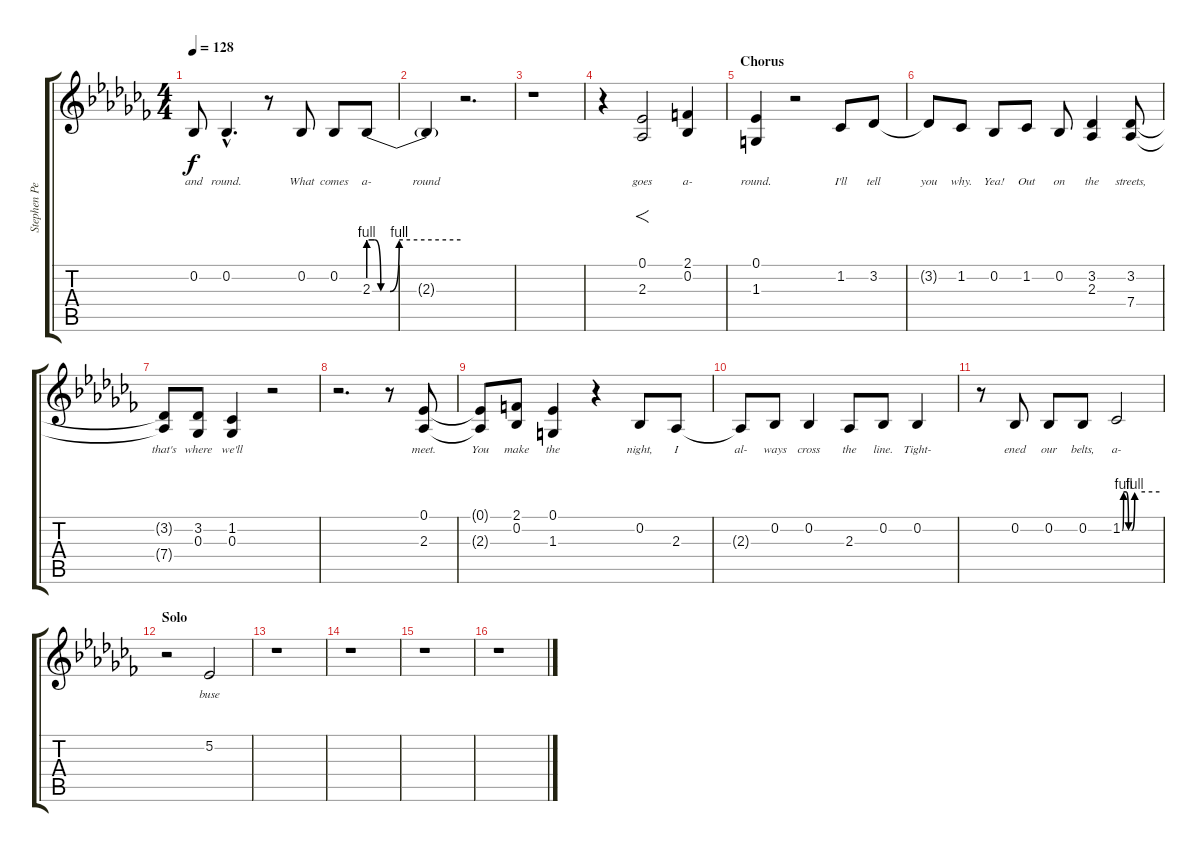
\track ("Stephen Pearcy" "Stephen Pe") {instrument lead2sawtooth}
\staff {score tabs}
\tuning (Eb4 Bb3 Gb3 Db3 Ab2 Eb2) {hide}
\ts (4 4)
\tempo 128
\clef g2
\ks cb
0.2.8{lyrics (0 "and") lyrics (1 "") lyrics (2 "") lyrics (3 "") lyrics (4 "") dy f} 0.2{hac}.4{d lyrics (0 "round.") lyrics (1 "") lyrics (2 "") lyrics (3 "") lyrics (4 "")} r.8 0.2.8{lyrics (0 "What") lyrics (1 "") lyrics (2 "") lyrics (3 "") lyrics (4 "")} 0.2.8{lyrics (0 "comes") lyrics (1 "") lyrics (2 "") lyrics (3 "") lyrics (4 "")} 2.3{be (custom 0 4 4 4 8 0 14 0 20 4 60 4)}.8{lyrics (0 "a-") lyrics (1 "") lyrics (2 "") lyrics (3 "") lyrics (4 "")} |
2.3{t}.4{lyrics (0 "round") lyrics (1 "") lyrics (2 "") lyrics (3 "") lyrics (4 "")} r.2{d} |
r.1 |
r.4 (0.1 2.3).2{f lyrics (0 "goes") lyrics (1 "") lyrics (2 "") lyrics (3 "") lyrics (4 "")} (2.1 0.2).4{lyrics (0 "a-") lyrics (1 "") lyrics (2 "") lyrics (3 "") lyrics (4 "")} |
\section ("" "Chorus")
(0.1 1.3).4{lyrics (0 "round.") lyrics (1 "") lyrics (2 "") lyrics (3 "") lyrics (4 "")} r.2 1.2.8{lyrics (0 "I'll") lyrics (1 "") lyrics (2 "") lyrics (3 "") lyrics (4 "")} 3.2.8{lyrics (0 "tell") lyrics (1 "") lyrics (2 "") lyrics (3 "") lyrics (4 "")} |
3.2{t}.8{lyrics (0 "you") lyrics (1 "") lyrics (2 "") lyrics (3 "") lyrics (4 "")} 1.2.8{lyrics (0 "why.") lyrics (1 "") lyrics (2 "") lyrics (3 "") lyrics (4 "")} 0.2.8{lyrics (0 "Yea!") lyrics (1 "") lyrics (2 "") lyrics (3 "") lyrics (4 "")} 1.2.8{lyrics (0 "Out") lyrics (1 "") lyrics (2 "") lyrics (3 "") lyrics (4 "")} 0.2.8{lyrics (0 "on") lyrics (1 "") lyrics (2 "") lyrics (3 "") lyrics (4 "")} (3.2 2.3).4{lyrics (0 "the") lyrics (1 "") lyrics (2 "") lyrics (3 "") lyrics (4 "")} (3.2 7.4).8{lyrics (0 "streets,") lyrics (1 "") lyrics (2 "") lyrics (3 "") lyrics (4 "")} |
(3.2{t} 7.4{t}).8{lyrics (0 "that's") lyrics (1 "") lyrics (2 "") lyrics (3 "") lyrics (4 "")} (3.2 0.3).8{lyrics (0 "where") lyrics (1 "") lyrics (2 "") lyrics (3 "") lyrics (4 "")} (1.2 0.3).4{lyrics (0 "we'll") lyrics (1 "") lyrics (2 "") lyrics (3 "") lyrics (4 "")} r.2 |
r.2{d} r.8 (0.1 2.3).8{lyrics (0 "meet.") lyrics (1 "") lyrics (2 "") lyrics (3 "") lyrics (4 "")} |
(0.1{t} 2.3{t}).8{lyrics (0 "You") lyrics (1 "") lyrics (2 "") lyrics (3 "") lyrics (4 "")} (2.1 0.2).8{lyrics (0 "make") lyrics (1 "") lyrics (2 "") lyrics (3 "") lyrics (4 "")} (0.1 1.3).4{lyrics (0 "the") lyrics (1 "") lyrics (2 "") lyrics (3 "") lyrics (4 "")} r.4 0.2.8{lyrics (0 "night,") lyrics (1 "") lyrics (2 "") lyrics (3 "") lyrics (4 "")} 2.3.8{lyrics (0 "I") lyrics (1 "") lyrics (2 "") lyrics (3 "") lyrics (4 "")} |
2.3{t}.8{lyrics (0 "al-") lyrics (1 "") lyrics (2 "") lyrics (3 "") lyrics (4 "")} 0.2.8{lyrics (0 "ways") lyrics (1 "") lyrics (2 "") lyrics (3 "") lyrics (4 "")} 0.2.4{lyrics (0 "cross") lyrics (1 "") lyrics (2 "") lyrics (3 "") lyrics (4 "")} 2.3.8{lyrics (0 "the") lyrics (1 "") lyrics (2 "") lyrics (3 "") lyrics (4 "")} 0.2.8{lyrics (0 "line.") lyrics (1 "") lyrics (2 "") lyrics (3 "") lyrics (4 "")} 0.2.4{lyrics (0 "Tight-") lyrics (1 "") lyrics (2 "") lyrics (3 "") lyrics (4 "")} |
r.8 0.2.8{lyrics (0 "ened") lyrics (1 "") lyrics (2 "") lyrics (3 "") lyrics (4 "")} 0.2.8{lyrics (0 "our") lyrics (1 "") lyrics (2 "") lyrics (3 "") lyrics (4 "")} 0.2.8{lyrics (0 "belts,") lyrics (1 "") lyrics (2 "") lyrics (3 "") lyrics (4 "")} 1.2{be (custom 0 0 2 4 6 4 10 0 15 0 20 4 60 4)}.2{lyrics (0 "a-") lyrics (1 "") lyrics (2 "") lyrics (3 "") lyrics (4 "")} |
\section ("" "Solo")
r.2 5.2.2{lyrics (0 "buse") lyrics (1 "") lyrics (2 "") lyrics (3 "") lyrics (4 "")} |
r.1 |
r.1 |
r.1 |
r.1
